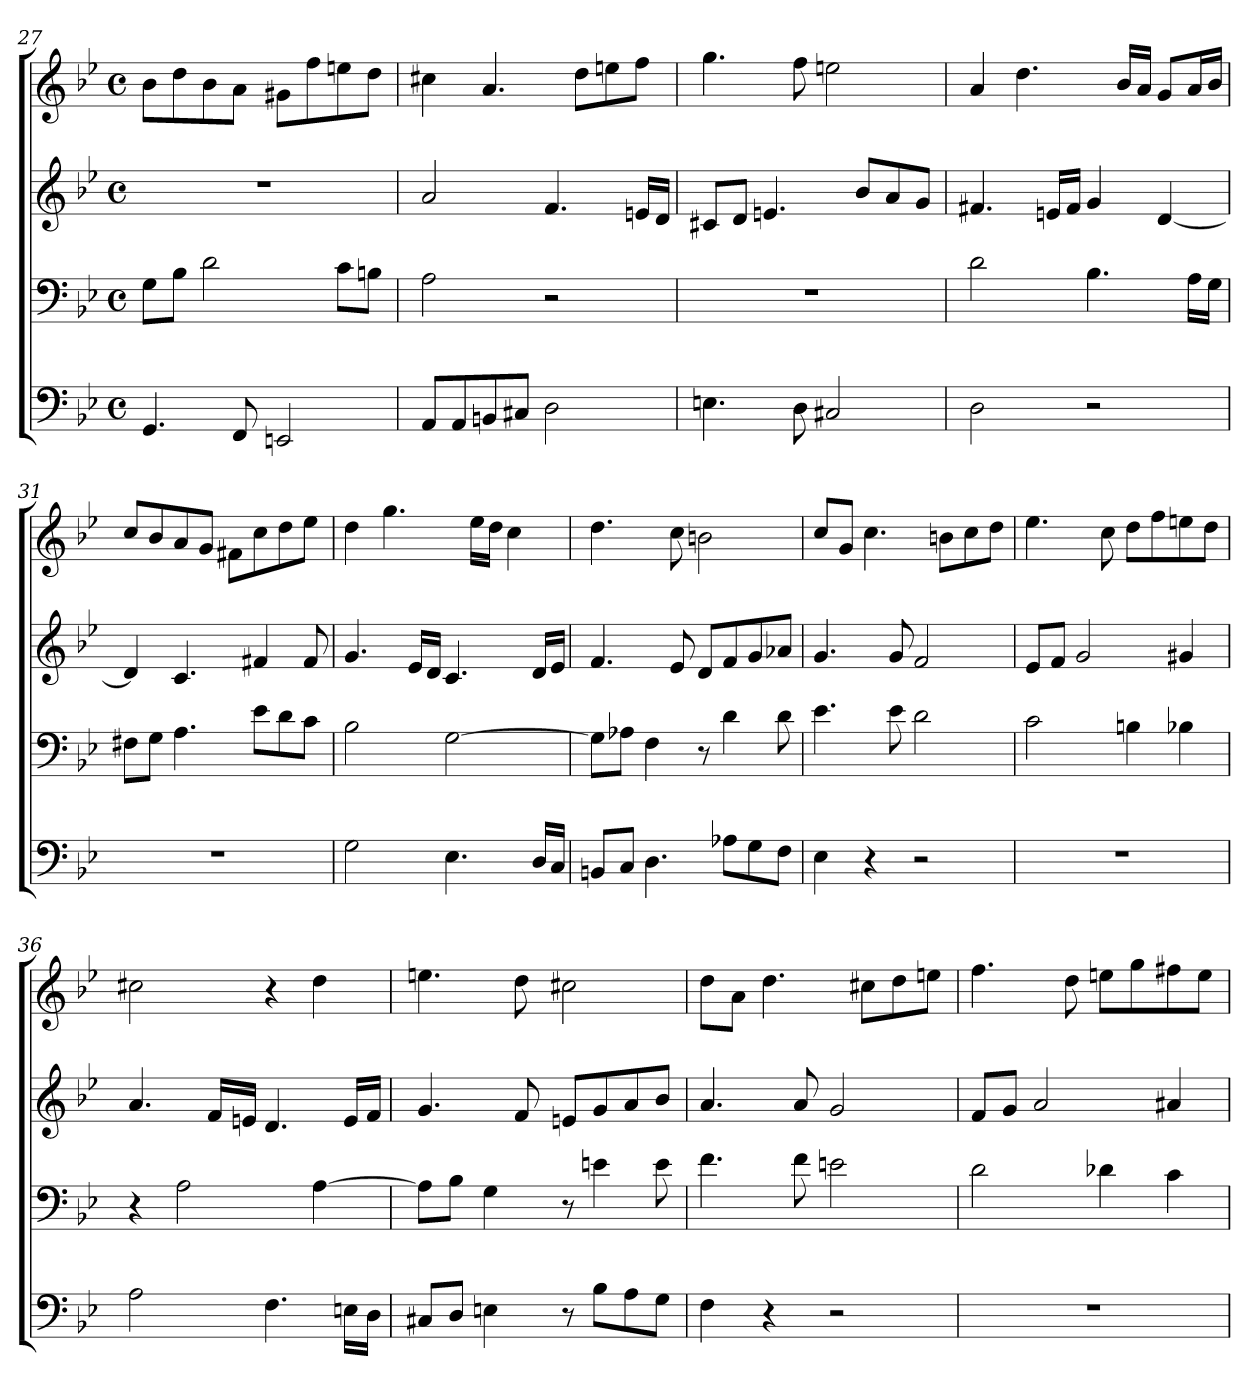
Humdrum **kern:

**kern	**kern	**kern	**kern
*part4	*part3	*part2	*part1
*staff4	*staff3	*staff2	*staff1
!!LO:LB:g=z
*clefF4	*clefF4	*clefG2	*clefG2
*k[b-e-]	*k[b-e-]	*k[b-e-]	*k[b-e-]
*M4/4	*M4/4	*M4/4	*M4/4
*met(c)	*met(c)	*met(c)	*met(c)
=27	=27	=27	=27
4.GG/	8G\L	1r	8b-\L
.	8B-\J	.	8dd\
.	2d\	.	8b-\
8FF/	.	.	8a\J
2EEn/	.	.	8g#X\L
.	.	.	8ff\
.	8c\L	.	8een\
.	8Bn\J	.	8dd\J
=28	=28	=28	=28
8AA/L	2A\	2a/	4cc#X\
8AA/	.	.	.
8BBn/	.	.	4.a/
8C#X/J	.	.	.
2D\	2r	4.f/	.
.	.	.	8dd\L
.	.	.	8een\
.	.	16en/LL	8ff\J
.	.	16d/JJ	.
=29	=29	=29	=29
4.En\	1r	8c#X/L	4.gg\
.	.	8d/J	.
.	.	4.en/	.
8D\	.	.	8ff\
2C#X/	.	.	2een\
.	.	8b-/L	.
.	.	8a/	.
.	.	8g/J	.
=30	=30	=30	=30
2D\	2d\	4.f#X/	4a/
.	.	.	4.dd\
.	.	16en/LL	.
.	.	16f#/JJ	.
2r	4.B-\	4g/	.
.	.	.	16b-/LL
.	.	.	16a/JJ
.	.	[4d/	8g/L
.	16A\LL	.	16a/L
.	16G\JJ	.	16b-/JJ
!!LO:LB:g=z
=31	=31	=31	=31
1r	8F#X\L	4d/]	8cc/L
.	8G\J	.	8b-/
.	4.A\	4.c/	8a/
.	.	.	8g/J
.	.	.	8f#X\L
.	8e-\L	4f#X/	8cc\
.	8d\	.	8dd\
.	8c\J	8f#/	8ee-\J
=32	=32	=32	=32
2G\	2B-\	4.g/	4dd\
.	.	.	4.gg\
.	.	16e-/LL	.
.	.	16d/JJ	.
4.E-\	[2G\	4.c/	.
.	.	.	16ee-\LL
.	.	.	16dd\JJ
.	.	.	4cc\
16D/LL	.	16d/LL	.
16C/JJ	.	16e-/JJ	.
=33	=33	=33	=33
8BBn/L	8G\L]	4.f/	4.dd\
8C/J	8A-X\J	.	.
4.D\	4F\	.	.
.	.	8e-/	8cc\
.	8r	8d/L	2bn\
8A-X\L	4d\	8f/	.
8G\	.	8g/	.
8F\J	8d\	8a-X/J	.
=34	=34	=34	=34
4E-\	4.e-\	4.g/	8cc/L
.	.	.	8g/J
4r	.	.	4.cc\
.	8e-\	8g/	.
2r	2d\	2f/	.
.	.	.	8bn\L
.	.	.	8cc\
.	.	.	8dd\J
!!LO:PB:g=z
=35	=35	=35	=35
1r	2c\	8e-/L	4.ee-\
.	.	8f/J	.
.	.	2g/	.
.	.	.	8cc\
.	4Bn\	.	8dd\L
.	.	.	8ff\
.	4B-X\	4g#X/	8een\
.	.	.	8dd\J
=36	=36	=36	=36
2A\	4r	4.a/	2cc#X\
.	2A\	.	.
.	.	16f/LL	.
.	.	16en/JJ	.
4.F\	.	4.d/	4r
.	[4A\	.	4dd\
16En\LL	.	16e/LL	.
16D\JJ	.	16f/JJ	.
=37	=37	=37	=37
8C#X/L	8A\L]	4.g/	4.een\
8D/J	8B-\J	.	.
4En\	4G\	.	.
.	.	8f/	8dd\
8r	8r	8en/L	2cc#X\
8B-\L	4en\	8g/	.
8A\	.	8a/	.
8G\J	8e\	8b-/J	.
=38	=38	=38	=38
4F\	4.f\	4.a/	8dd\L
.	.	.	8a\J
4r	.	.	4.dd\
.	8f\	8a/	.
2r	2en\	2g/	.
.	.	.	8cc#X\L
.	.	.	8dd\
.	.	.	8een\J
!!LO:LB:g=z
=39	=39	=39	=39
1r	2d\	8f/L	4.ff\
.	.	8g/J	.
.	.	2a/	.
.	.	.	8dd\
.	4d-X\	.	8een\L
.	.	.	8gg\
.	4c\	4a#X/	8ff#X\
.	.	.	8ee\J
=	=	=	=
*-	*-	*-	*-
